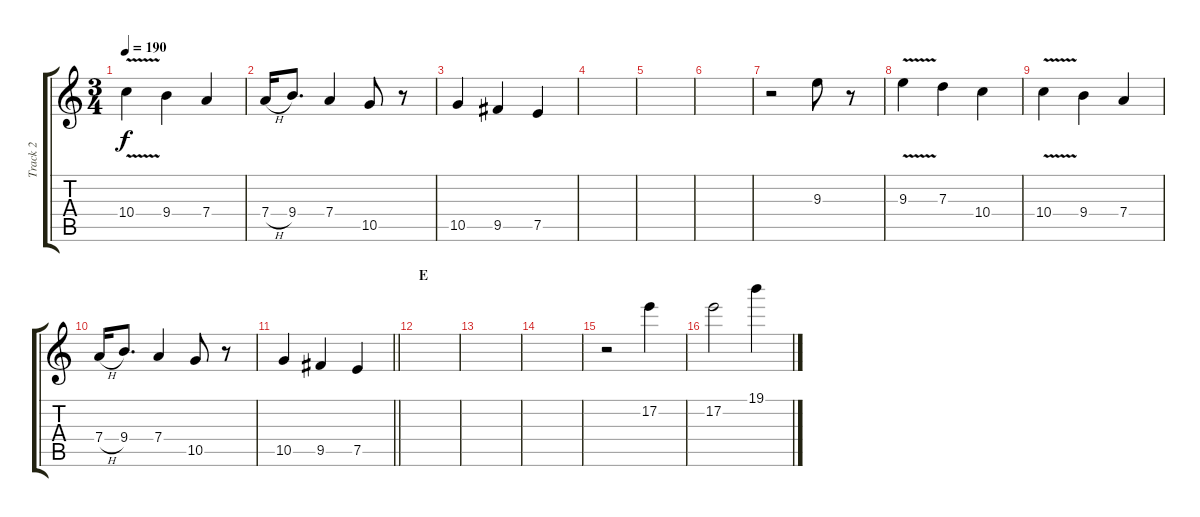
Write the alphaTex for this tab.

\track ("Track 2" "Track 2") {instrument distortionguitar}
\staff {score tabs}
\tuning (E4 B3 G3 D3 A2 E2) {hide}
\ts (3 4)
\tempo 190
\clef g2
\ks c
10.4{v}.4{dy f} 9.4.4 7.4.4 |
7.4{h}.16 9.4.8{d} 7.4.4 10.5.8 r.8 |
10.5.4 9.5.4 7.5.4 |
|
|
|
r.2 9.3.8 r.8 |
9.3{v}.4 7.3.4 10.4.4 |
10.4{v}.4 9.4.4 7.4.4 |
7.4{h}.16 9.4.8{d} 7.4.4 10.5.8 r.8 |
\barLineRight lightlight
10.5.4 9.5.4 7.5.4 |
\section ("" "E")
|
|
|
r.2{volume 16 instrument acousticgrandpiano} 17.2.4 |
17.2.2 19.1.4
